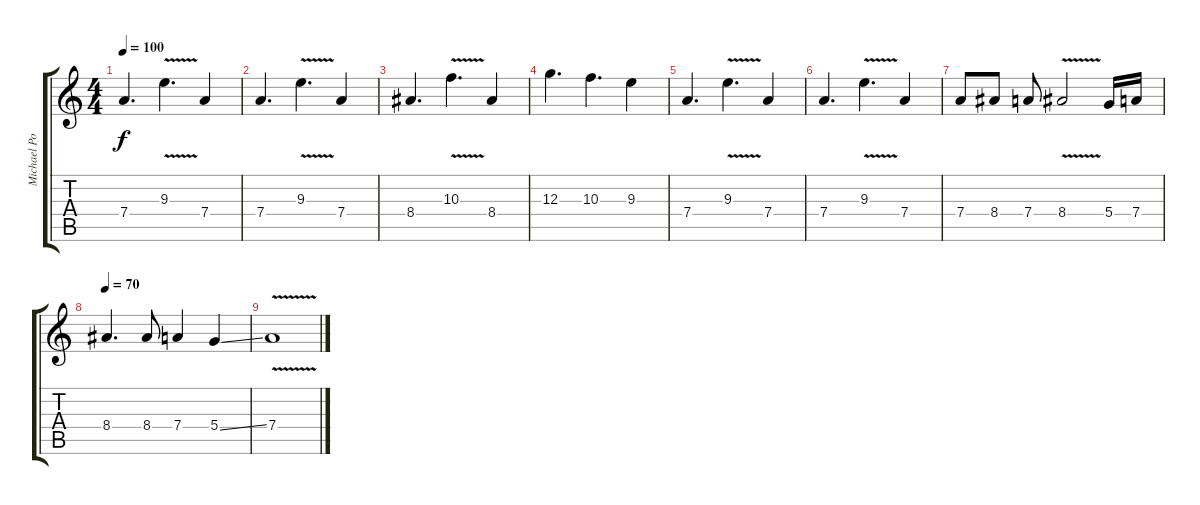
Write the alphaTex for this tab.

\track ("Michael Poulsen" "Michael Po") {instrument distortionguitar}
\staff {score tabs}
\tuning (E4 B3 G3 D3 A2 D2) {hide}
\ts (4 4)
\tempo 100
\clef g2
\ks c
7.4.4{d dy f} 9.3{v}.4{d} 7.4.4 |
7.4.4{d} 9.3{v}.4{d} 7.4.4 |
8.4.4{d} 10.3{v}.4{d} 8.4.4 |
12.3.4{d} 10.3.4{d} 9.3.4 |
7.4.4{d} 9.3{v}.4{d} 7.4.4 |
7.4.4{d} 9.3{v}.4{d} 7.4.4 |
7.4.8 8.4.8 7.4.8 8.4{v}.2 5.4.16 7.4.16 |
\tempo 70
8.4.4{d} 8.4.8 7.4.4 5.4{ss}.4 |
7.4{v}.1
